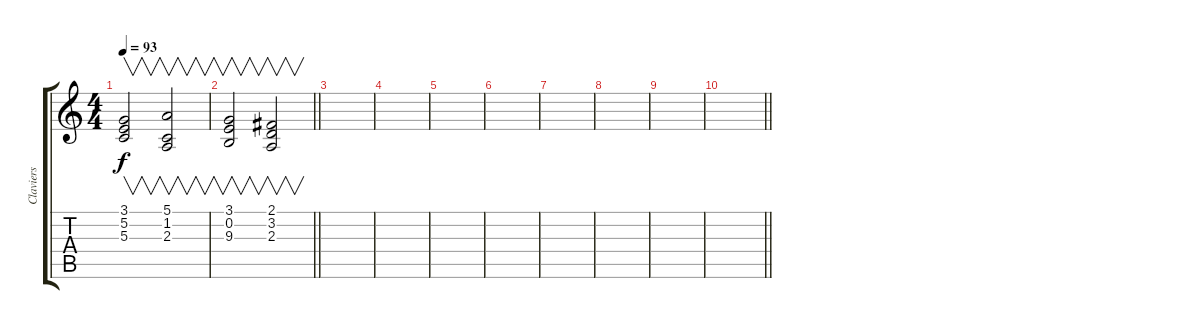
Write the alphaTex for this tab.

\track ("Claviers" "Claviers") {instrument acousticgrandpiano}
\staff {score tabs}
\tuning (E4 B3 G3 D3 A2 E2) {hide}
\ts (4 4)
\tempo 93
\clef g2
\ks c
(3.1 5.2 5.3).2{v dy f} (5.1 1.2 2.3).2{v} |
\barLineRight lightlight
(3.1 0.2 9.3).2{v} (2.1 3.2 2.3).2{v} |
|
|
|
|
|
|
|
\barLineRight lightlight
